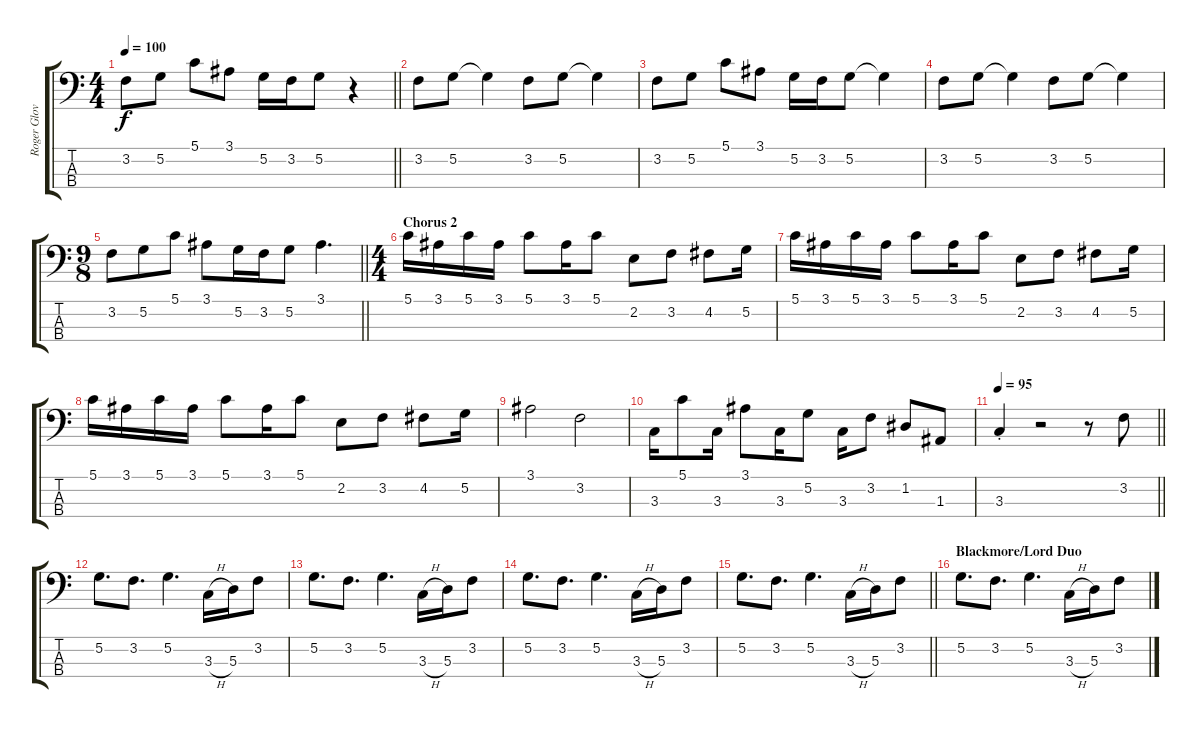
\track ("Roger Glover - Bass" "Roger Glov") {instrument electricbasspick}
\staff {score tabs}
\tuning (G2 D2 A1 E1) {hide}
\ts (4 4)
\tempo 100
\clef f4
\barLineRight lightlight
\ks c
3.2.8{dy f} 5.2.8 5.1.8 3.1.8 5.2.16 3.2.16 5.2.8 r.4 |
3.2.8 5.2.8 5.2{t}.4 3.2.8 5.2.8 5.2{t}.4 |
3.2.8 5.2.8 5.1.8 3.1.8 5.2.16 3.2.16 5.2.8 5.2{t}.4 |
3.2.8 5.2.8 5.2{t}.4 3.2.8 5.2.8 5.2{t}.4 |
\ts (9 8)
\barLineRight lightlight
3.2.8 5.2.8 5.1.8 3.1.8 5.2.16 3.2.16 5.2.8 3.1.4{d} |
\ts (4 4)
\section ("" "Chorus 2")
5.1.16 3.1.16 5.1.16 3.1.16 5.1.8 3.1.16 5.1.8 2.2.8 3.2.8 4.2.8 5.2.16 |
5.1.16 3.1.16 5.1.16 3.1.16 5.1.8 3.1.16 5.1.8 2.2.8 3.2.8 4.2.8 5.2.16 |
5.1.16 3.1.16 5.1.16 3.1.16 5.1.8 3.1.16 5.1.8 2.2.8 3.2.8 4.2.8 5.2.16 |
3.1.2 3.2.2 |
3.3.16 5.1.8 3.3.16 3.1.8 3.3.16 5.2.8 3.3.16 3.2.8 1.2.8 1.3.8 |
\tempo 95
\barLineRight lightlight
3.3{st}.4 r.2 r.8 3.2.8 |
5.2.8{d} 3.2.8{d} 5.2.4{d} 3.3{h}.16 5.3.16 3.2.8 |
5.2.8{d} 3.2.8{d} 5.2.4{d} 3.3{h}.16 5.3.16 3.2.8 |
5.2.8{d} 3.2.8{d} 5.2.4{d} 3.3{h}.16 5.3.16 3.2.8 |
\barLineRight lightlight
5.2.8{d} 3.2.8{d} 5.2.4{d} 3.3{h}.16 5.3.16 3.2.8 |
\section ("" "Blackmore/Lord Duo")
5.2.8{d} 3.2.8{d} 5.2.4{d} 3.3{h}.16 5.3.16 3.2.8
